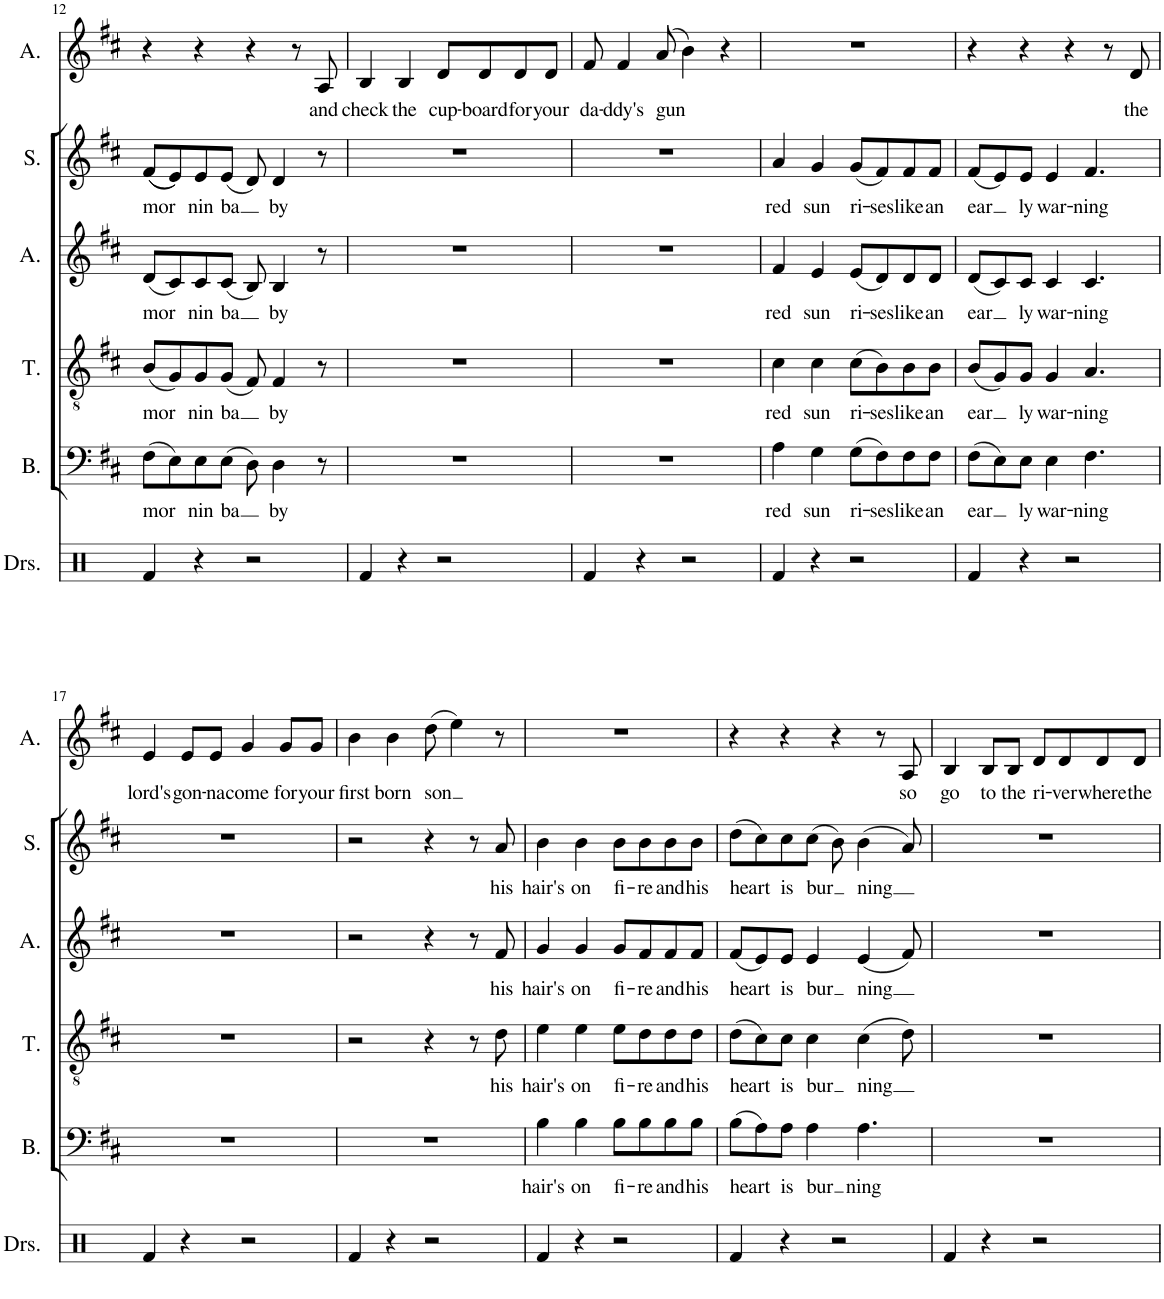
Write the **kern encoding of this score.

**kern	**kern	**text	**kern	**text	**kern	**text	**kern	**text	**kern	**text
*part6	*part5	*part5	*part4	*part4	*part3	*part3	*part2	*part2	*part1	*part1
*staff6	*staff5	*staff5	*staff4	*staff4	*staff3	*staff3	*staff2	*staff2	*staff1	*staff1
*I"Drumset	*I"Bass	*	*I"Tenor	*	*I"Alto	*	*I"Soprano	*	*I"Alto	*
*I'Drs.	*I'B.	*	*I'T.	*	*I'A.	*	*I'S.	*	*I'A.	*
!!LO:PB:g=z
*clefX	*clefF4	*	*clefGv2	*	*clefG2	*	*clefG2	*	*clefG2	*
*k[]	*k[f#c#]	*	*k[f#c#]	*	*k[f#c#]	*	*k[f#c#]	*	*k[f#c#]	*
*M2/2	*M2/2	*	*M2/2	*	*M2/2	*	*M2/2	*	*M2/2	*
*met(c|)	*met(c|)	*	*met(c|)	*	*met(c|)	*	*met(c|)	*	*met(c|)	*
=12	=12	=12	=12	=12	=12	=12	=12	=12	=12	=12
!	!	!LO:LY:b	!	!LO:LY:b	!	!LO:LY:b	!	!LO:LY:b	!	!
4Rf/	(8F#\L	mor	(8B/L	mor	(8d/L	-mor	((8f#/L	-mor	4r	.
.	8E\)	.	8G/)	.	8c#/)	.	8e/))	.	.	.
!	!	!LO:LY:b	!	!LO:LY:b	!	!LO:LY:b	!	!LO:LY:b	!	!
4r	8E\	nin	8G/	nin	8c#/	nin	8e/	nin	4r	.
!	!	!LO:LY:b	!	!LO:LY:b	!	!LO:LY:b	!	!LO:LY:b	!	!
.	(8E\J	ba	(8G/J	ba	(8c#/J	-ba	(8e/J	ba	.	.
2r	8D\)	.	8F#/)	.	8B/)	.	8d/)	.	4r	.
!	!	!LO:LY:b	!	!LO:LY:b	!	!LO:LY:b	!	!LO:LY:b	!	!
.	4D\	by	4F#/	by	4B/	by	4d/	by	.	.
.	.	.	.	.	.	.	.	.	8r	.
!	!	!	!	!	!	!	!	!	!	!LO:LY:b
.	8r	.	8r	.	8r	.	8r	.	8A/	and
=13	=13	=13	=13	=13	=13	=13	=13	=13	=13	=13
!	!	!	!	!	!	!	!	!	!	!LO:LY:b
4Rf/	1r	.	1r	.	1r	.	1r	.	4B/	check
!	!	!	!	!	!	!	!	!	!	!LO:LY:b
4r	.	.	.	.	.	.	.	.	4B/	the
!	!	!	!	!	!	!	!	!	!	!LO:LY:b
2r	.	.	.	.	.	.	.	.	8d/L	cup-
!	!	!	!	!	!	!	!	!	!	!LO:LY:b
.	.	.	.	.	.	.	.	.	8d/	-board
!	!	!	!	!	!	!	!	!	!	!LO:LY:b
.	.	.	.	.	.	.	.	.	8d/	for
!	!	!	!	!	!	!	!	!	!	!LO:LY:b
.	.	.	.	.	.	.	.	.	8d/J	your
=14	=14	=14	=14	=14	=14	=14	=14	=14	=14	=14
!	!	!	!	!	!	!	!	!	!	!LO:LY:b
4Rf/	1r	.	1r	.	1r	.	1r	.	8f#/	da-
!	!	!	!	!	!	!	!	!	!	!LO:LY:b
.	.	.	.	.	.	.	.	.	4f#/	-ddy's
4r	.	.	.	.	.	.	.	.	.	.
!	!	!	!	!	!	!	!	!	!	!LO:LY:b
.	.	.	.	.	.	.	.	.	(8a/	gun
2r	.	.	.	.	.	.	.	.	4b\)	.
.	.	.	.	.	.	.	.	.	4r	.
=15	=15	=15	=15	=15	=15	=15	=15	=15	=15	=15
!	!	!LO:LY:b	!	!LO:LY:b	!	!LO:LY:b	!	!LO:LY:b	!	!
4Rf/	4A\	red	4c#\	red	4f#/	red	4a/	red	1r	.
!	!	!LO:LY:b	!	!LO:LY:b	!	!LO:LY:b	!	!LO:LY:b	!	!
4r	4G\	sun	4c#\	sun	4e/	sun	4g/	sun	.	.
!	!	!LO:LY:b	!	!LO:LY:b	!	!LO:LY:b	!	!LO:LY:b	!	!
2r	(8G\L	ri-	(8c#\L	ri-	(8e/L	ri-	(8g/L	ri-	.	.
!	!	!LO:LY:b	!	!LO:LY:b	!	!LO:LY:b	!	!LO:LY:b	!	!
.	8F#\)	-ses	8B\)	-ses	8d/)	-ses	8f#/)	-ses	.	.
!	!	!LO:LY:b	!	!LO:LY:b	!	!LO:LY:b	!	!LO:LY:b	!	!
.	8F#\	like	8B\	like	8d/	like	8f#/	like	.	.
!	!	!LO:LY:b	!	!LO:LY:b	!	!LO:LY:b	!	!LO:LY:b	!	!
.	8F#\J	an	8B\J	an	8d/J	an	8f#/J	an	.	.
=16	=16	=16	=16	=16	=16	=16	=16	=16	=16	=16
!	!	!LO:LY:b	!	!LO:LY:b	!	!LO:LY:b	!	!LO:LY:b	!	!
4Rf/	(8F#\L	ear	(8B/L	ear	(8d/L	ear	(8f#/L	ear	4r	.
.	8E\)	.	8G/)	.	8c#/)	.	8e/)	.	.	.
!	!	!LO:LY:b	!	!LO:LY:b	!	!LO:LY:b	!	!LO:LY:b	!	!
4r	8E\J	ly	8G/J	ly	8c#/J	ly	8e/J	ly	4r	.
!	!	!LO:LY:b	!	!LO:LY:b	!	!LO:LY:b	!	!LO:LY:b	!	!
.	4E\	war-	4G/	war-	4c#/	war-	4e/	war-	.	.
2r	.	.	.	.	.	.	.	.	4r	.
!	!	!LO:LY:b	!	!LO:LY:b	!	!LO:LY:b	!	!LO:LY:b	!	!
.	4.F#\	-ning	4.A/	-ning	4.c#/	-ning	4.f#/	-ning	.	.
.	.	.	.	.	.	.	.	.	8r	.
!	!	!	!	!	!	!	!	!	!	!LO:LY:b
.	.	.	.	.	.	.	.	.	8d/	the
!!LO:LB:g=z
=17	=17	=17	=17	=17	=17	=17	=17	=17	=17	=17
!	!	!	!	!	!	!	!	!	!	!LO:LY:b
4Rf/	1r	.	1r	.	1r	.	1r	.	4e/	lord's
!	!	!	!	!	!	!	!	!	!	!LO:LY:b
4r	.	.	.	.	.	.	.	.	8e/L	gon-
!	!	!	!	!	!	!	!	!	!	!LO:LY:b
.	.	.	.	.	.	.	.	.	8e/J	-na
!	!	!	!	!	!	!	!	!	!	!LO:LY:b
2r	.	.	.	.	.	.	.	.	4g/	come
!	!	!	!	!	!	!	!	!	!	!LO:LY:b
.	.	.	.	.	.	.	.	.	8g/L	for
!	!	!	!	!	!	!	!	!	!	!LO:LY:b
.	.	.	.	.	.	.	.	.	8g/J	your
=18	=18	=18	=18	=18	=18	=18	=18	=18	=18	=18
!	!	!	!	!	!	!	!	!	!	!LO:LY:b
4Rf/	1r	.	2r	.	2r	.	2r	.	4b\	first
!	!	!	!	!	!	!	!	!	!	!LO:LY:b
4r	.	.	.	.	.	.	.	.	4b\	born
!	!	!	!	!	!	!	!	!	!	!LO:LY:b
2r	.	.	4r	.	4r	.	4r	.	(8dd\	son
.	.	.	.	.	.	.	.	.	4ee\)	.
.	.	.	8r	.	8r	.	8r	.	.	.
!	!	!	!	!LO:LY:b	!	!LO:LY:b	!	!LO:LY:b	!	!
.	.	.	8d\	his	8f#/	his	8a/	his	8r	.
=19	=19	=19	=19	=19	=19	=19	=19	=19	=19	=19
!	!	!LO:LY:b	!	!LO:LY:b	!	!LO:LY:b	!	!LO:LY:b	!	!
4Rf/	4B\	hair's	4e\	hair's	4g/	hair's	4b\	hair's	1r	.
!	!	!LO:LY:b	!	!LO:LY:b	!	!LO:LY:b	!	!LO:LY:b	!	!
4r	4B\	on	4e\	on	4g/	on	4b\	on	.	.
!	!	!LO:LY:b	!	!LO:LY:b	!	!LO:LY:b	!	!LO:LY:b	!	!
2r	8B\L	fi-	8e\L	fi-	8g/L	fi-	8b\L	fi-	.	.
!	!	!LO:LY:b	!	!LO:LY:b	!	!LO:LY:b	!	!LO:LY:b	!	!
.	8B\	-re	8d\	-re	8f#/	-re	8b\	-re	.	.
!	!	!LO:LY:b	!	!LO:LY:b	!	!LO:LY:b	!	!LO:LY:b	!	!
.	8B\	and	8d\	and	8f#/	and	8b\	and	.	.
!	!	!LO:LY:b	!	!LO:LY:b	!	!LO:LY:b	!	!LO:LY:b	!	!
.	8B\J	his	8d\J	his	8f#/J	his	8b\J	his	.	.
=20	=20	=20	=20	=20	=20	=20	=20	=20	=20	=20
!	!	!LO:LY:b	!	!LO:LY:b	!	!LO:LY:b	!	!LO:LY:b	!	!
4Rf/	(8B\L	heart	(8d\L	heart	(8f#/L	heart	(8dd\L	heart	4r	.
.	8A\)	.	8c#\)	.	8e/)	.	8cc#\)	.	.	.
!	!	!LO:LY:b	!	!LO:LY:b	!	!LO:LY:b	!	!LO:LY:b	!	!
4r	8A\J	is	8c#\J	is	8e/J	is	8cc#\	is	4r	.
!	!	!LO:LY:b	!	!LO:LY:b	!	!LO:LY:b	!	!LO:LY:b	!	!
.	4A\	bur	4c#\	bur	4e/	bur	(8cc#\J	bur	.	.
2r	.	.	.	.	.	.	8b\)	.	4r	.
!	!	!LO:LY:b	!	!LO:LY:b	!	!LO:LY:b	!	!LO:LY:b	!	!
.	4.A\	ning	(4c#\	ning	(4e/	ning	(4b\	ning	.	.
.	.	.	.	.	.	.	.	.	8r	.
!	!	!	!	!	!	!	!	!	!	!LO:LY:b
.	.	.	8d\)	.	8f#/)	.	8a/)	.	8A/	so
=21	=21	=21	=21	=21	=21	=21	=21	=21	=21	=21
!	!	!	!	!	!	!	!	!	!	!LO:LY:b
4Rf/	1r	.	1r	.	1r	.	1r	.	4B/	go
!	!	!	!	!	!	!	!	!	!	!LO:LY:b
4r	.	.	.	.	.	.	.	.	8B/L	to
!	!	!	!	!	!	!	!	!	!	!LO:LY:b
.	.	.	.	.	.	.	.	.	8B/J	the
!	!	!	!	!	!	!	!	!	!	!LO:LY:b
2r	.	.	.	.	.	.	.	.	8d/L	ri-
!	!	!	!	!	!	!	!	!	!	!LO:LY:b
.	.	.	.	.	.	.	.	.	8d/	-ver
!	!	!	!	!	!	!	!	!	!	!LO:LY:b
.	.	.	.	.	.	.	.	.	8d/	where
!	!	!	!	!	!	!	!	!	!	!LO:LY:b
.	.	.	.	.	.	.	.	.	8d/J	the
=	=	=	=	=	=	=	=	=	=	=
*-	*-	*-	*-	*-	*-	*-	*-	*-	*-	*-
